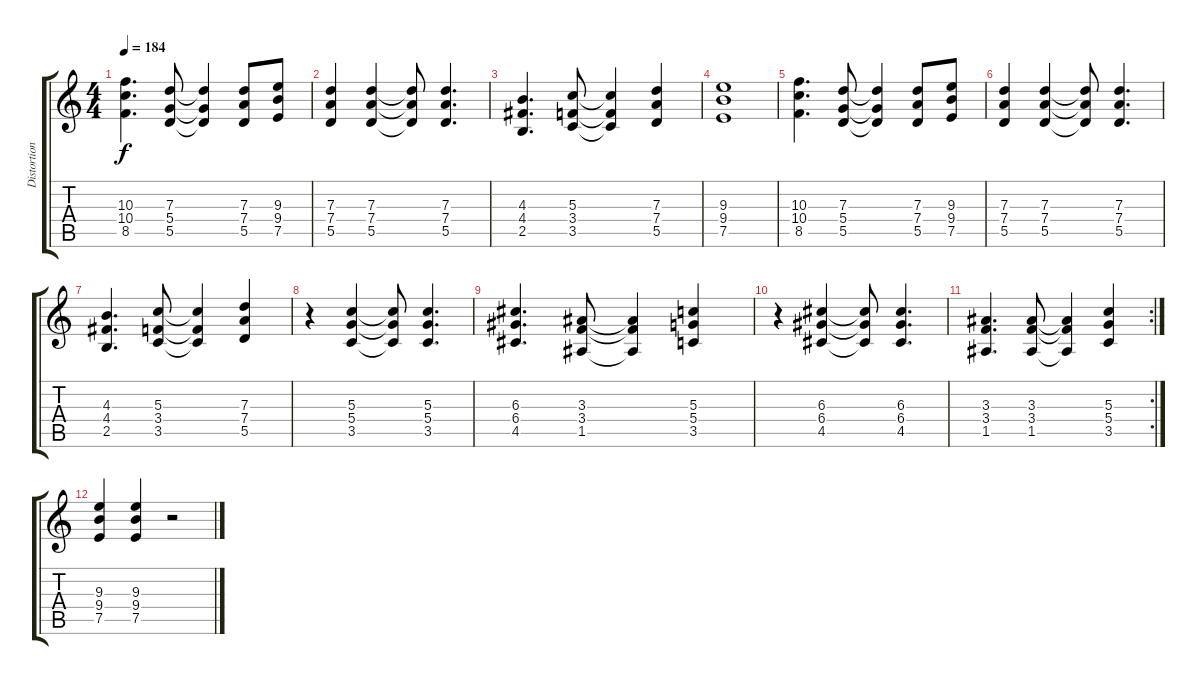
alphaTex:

\track ("Distortion Guitar" "Distortion") {instrument distortionguitar}
\staff {score tabs}
\tuning (E4 B3 G3 D3 A2 E2) {hide}
\ts (4 4)
\tempo 184
\clef g2
\ks c
(10.3 10.4 8.5).4{d dy f} (7.3 5.4 5.5).8 (7.3{t} 5.4{t} 5.5{t}).4 (7.3 7.4 5.5).8 (9.3 9.4 7.5).8 |
(7.3 7.4 5.5).4 (7.3 7.4 5.5).4 (7.3{t} 7.4{t} 5.5{t}).8 (7.3 7.4 5.5).4{d} |
(4.3 4.4 2.5).4{d} (5.3 3.4 3.5).8 (5.3{t} 3.4{t} 3.5{t}).4 (7.3 7.4 5.5).4 |
(9.3 9.4 7.5).1 |
(10.3 10.4 8.5).4{d} (7.3 5.4 5.5).8 (7.3{t} 5.4{t} 5.5{t}).4 (7.3 7.4 5.5).8 (9.3 9.4 7.5).8 |
(7.3 7.4 5.5).4 (7.3 7.4 5.5).4 (7.3{t} 7.4{t} 5.5{t}).8 (7.3 7.4 5.5).4{d} |
(4.3 4.4 2.5).4{d} (5.3 3.4 3.5).8 (5.3{t} 3.4{t} 3.5{t}).4 (7.3 7.4 5.5).4 |
r.4 (5.3 5.4 3.5).4 (5.3{t} 5.4{t} 3.5{t}).8 (5.3 5.4 3.5).4{d} |
(6.3 6.4 4.5).4{d} (3.3 3.4 1.5).8 (3.3{t} 3.4{t} 1.5{t}).4 (5.3 5.4 3.5).4 |
r.4 (6.3 6.4 4.5).4 (6.3{t} 6.4{t} 4.5{t}).8 (6.3 6.4 4.5).4{d} |
\rc 2
(3.3 3.4 1.5).4{d} (3.3 3.4 1.5).8 (3.3{t} 3.4{t} 1.5{t}).4 (5.3 5.4 3.5).4 |
(9.3 9.4 7.5).4 (9.3 9.4 7.5).4 r.2
